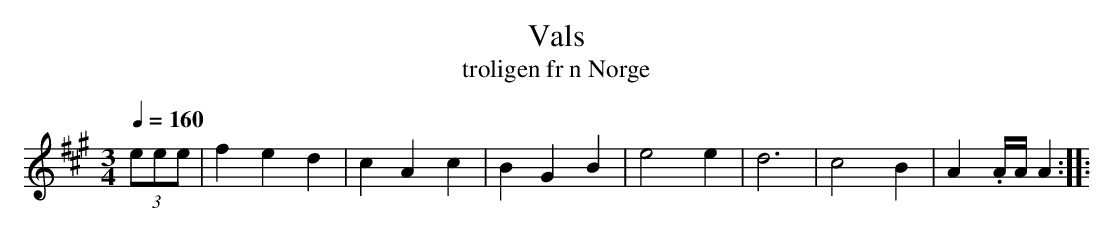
X:1
T:Vals
T:troligen fr n Norge
M:3/4
L:1/4
K:A
Q:160
(3e/e/e/ | f e d | c A c | B G B | e2 e | d3 | c2 B | A. A/4A/4 A ::
